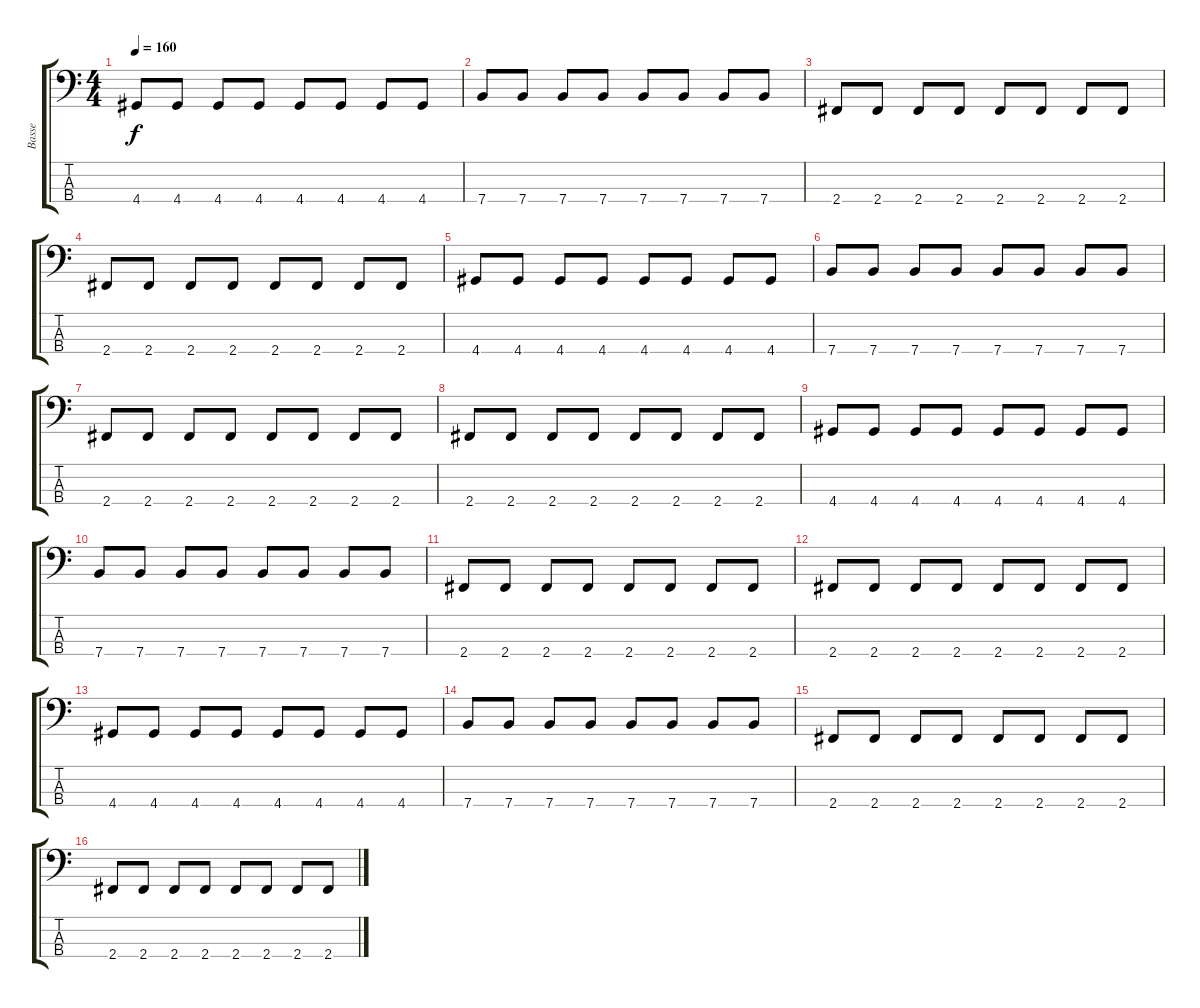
\track ("Basse" "Basse") {instrument electricbassfinger}
\staff {score tabs}
\tuning (G2 D2 A1 E1) {hide}
\ts (4 4)
\tempo 160
\clef f4
\ks c
4.4.8{dy f} 4.4.8 4.4.8 4.4.8 4.4.8 4.4.8 4.4.8 4.4.8 |
7.4.8 7.4.8 7.4.8 7.4.8 7.4.8 7.4.8 7.4.8 7.4.8 |
2.4.8 2.4.8 2.4.8 2.4.8 2.4.8 2.4.8 2.4.8 2.4.8 |
2.4.8 2.4.8 2.4.8 2.4.8 2.4.8 2.4.8 2.4.8 2.4.8 |
4.4.8 4.4.8 4.4.8 4.4.8 4.4.8 4.4.8 4.4.8 4.4.8 |
7.4.8 7.4.8 7.4.8 7.4.8 7.4.8 7.4.8 7.4.8 7.4.8 |
2.4.8 2.4.8 2.4.8 2.4.8 2.4.8 2.4.8 2.4.8 2.4.8 |
2.4.8 2.4.8 2.4.8 2.4.8 2.4.8 2.4.8 2.4.8 2.4.8 |
4.4.8 4.4.8 4.4.8 4.4.8 4.4.8 4.4.8 4.4.8 4.4.8 |
7.4.8 7.4.8 7.4.8 7.4.8 7.4.8 7.4.8 7.4.8 7.4.8 |
2.4.8 2.4.8 2.4.8 2.4.8 2.4.8 2.4.8 2.4.8 2.4.8 |
2.4.8 2.4.8 2.4.8 2.4.8 2.4.8 2.4.8 2.4.8 2.4.8 |
4.4.8 4.4.8 4.4.8 4.4.8 4.4.8 4.4.8 4.4.8 4.4.8 |
7.4.8 7.4.8 7.4.8 7.4.8 7.4.8 7.4.8 7.4.8 7.4.8 |
2.4.8 2.4.8 2.4.8 2.4.8 2.4.8 2.4.8 2.4.8 2.4.8 |
2.4.8 2.4.8 2.4.8 2.4.8 2.4.8 2.4.8 2.4.8 2.4.8
